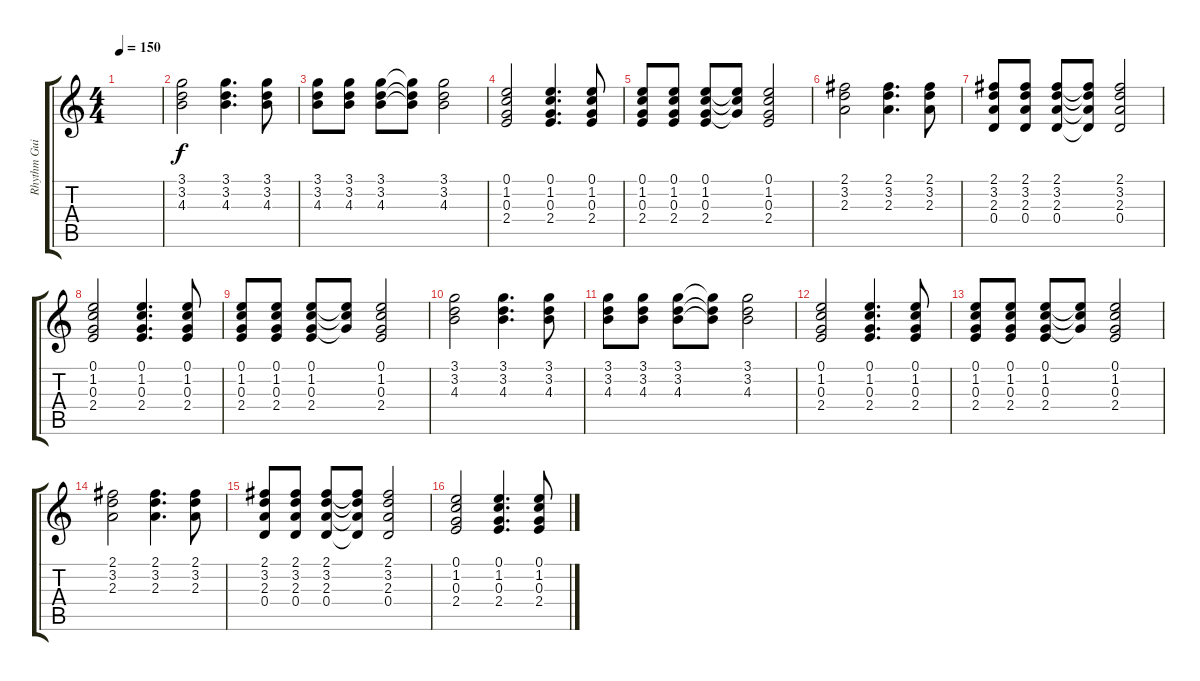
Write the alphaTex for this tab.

\track ("Rhythm Guitar" "Rhythm Gui") {instrument acousticguitarsteel}
\staff {score tabs}
\tuning (E4 B3 G3 D3 A2 E2) {hide}
\ts (4 4)
\tempo 150
\clef g2
\ks c
|
(3.1 3.2 4.3).2 (3.1 3.2 4.3).4{d} (3.1 3.2 4.3).8 |
(3.1 3.2 4.3).8 (3.1 3.2 4.3).8 (3.1 3.2 4.3).8 (3.1{t} 3.2{t} 4.3{t}).8 (3.1 3.2 4.3).2 |
(0.1 1.2 0.3 2.4).2 (0.1 1.2 0.3 2.4).4{d} (0.1 1.2 0.3 2.4).8 |
(0.1 1.2 0.3 2.4).8 (0.1 1.2 0.3 2.4).8 (0.1 1.2 0.3 2.4).8 (0.1{t} 1.2{t} 0.3{t}).8 (0.1 1.2 0.3 2.4).2 |
(2.1 3.2 2.3).2 (2.1 3.2 2.3).4{d} (2.1 3.2 2.3).8 |
(2.1 3.2 2.3 0.4).8 (2.1 3.2 2.3 0.4).8 (2.1 3.2 2.3 0.4).8 (2.1{t} 3.2{t} 2.3{t} 0.4{t}).8 (2.1 3.2 2.3 0.4).2 |
(0.1 1.2 0.3 2.4).2 (0.1 1.2 0.3 2.4).4{d} (0.1 1.2 0.3 2.4).8 |
(0.1 1.2 0.3 2.4).8 (0.1 1.2 0.3 2.4).8 (0.1 1.2 0.3 2.4).8 (0.1{t} 1.2{t} 0.3{t}).8 (0.1 1.2 0.3 2.4).2 |
(3.1 3.2 4.3).2 (3.1 3.2 4.3).4{d} (3.1 3.2 4.3).8 |
(3.1 3.2 4.3).8 (3.1 3.2 4.3).8 (3.1 3.2 4.3).8 (3.1{t} 3.2{t} 4.3{t}).8 (3.1 3.2 4.3).2 |
(0.1 1.2 0.3 2.4).2 (0.1 1.2 0.3 2.4).4{d} (0.1 1.2 0.3 2.4).8 |
(0.1 1.2 0.3 2.4).8 (0.1 1.2 0.3 2.4).8 (0.1 1.2 0.3 2.4).8 (0.1{t} 1.2{t} 0.3{t}).8 (0.1 1.2 0.3 2.4).2 |
(2.1 3.2 2.3).2 (2.1 3.2 2.3).4{d} (2.1 3.2 2.3).8 |
(2.1 3.2 2.3 0.4).8 (2.1 3.2 2.3 0.4).8 (2.1 3.2 2.3 0.4).8 (2.1{t} 3.2{t} 2.3{t} 0.4{t}).8 (2.1 3.2 2.3 0.4).2 |
(0.1 1.2 0.3 2.4).2 (0.1 1.2 0.3 2.4).4{d} (0.1 1.2 0.3 2.4).8
